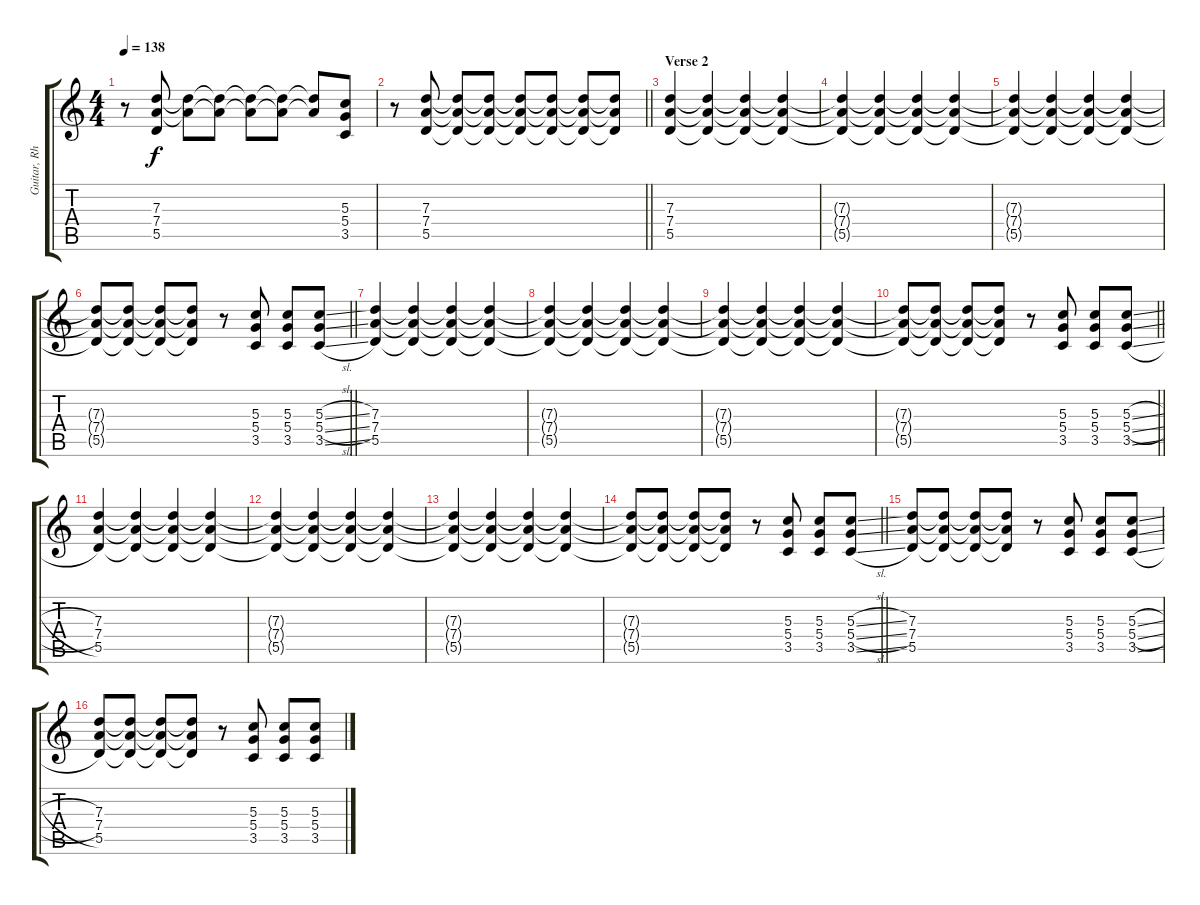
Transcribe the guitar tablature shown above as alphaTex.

\track ("Guitar, Rhythm" "Guitar, Rh") {instrument overdrivenguitar}
\staff {score tabs}
\tuning (E4 B3 G3 D3 A2 E2) {hide}
\ts (4 4)
\tempo 138
\clef g2
\ks c
r.8{dy f} (7.3 7.4 5.5).8 (7.3{t} 7.4{t}).8 (7.3{t} 7.4{t}).8 (7.3{t} 7.4{t}).8 (7.3{t} 7.4{t}).8 (7.3{t} 7.4{t}).8 (5.3 5.4 3.5).8 |
\barLineRight lightlight
r.8 (7.3 7.4 5.5).8 (7.3{t} 7.4{t} 5.5{t}).8 (7.3{t} 7.4{t} 5.5{t}).8 (7.3{t} 7.4{t} 5.5{t}).8 (7.3{t} 7.4{t} 5.5{t}).8 (7.3{t} 7.4{t} 5.5{t}).8 (7.3{t} 7.4{t} 5.5{t}).8 |
\section ("" "Verse 2")
(7.3 7.4 5.5).4 (7.3{t} 7.4{t} 5.5{t}).4 (7.3{t} 7.4{t} 5.5{t}).4 (7.3{t} 7.4{t} 5.5{t}).4 |
(7.3{t} 7.4{t} 5.5{t}).4 (7.3{t} 7.4{t} 5.5{t}).4 (7.3{t} 7.4{t} 5.5{t}).4 (7.3{t} 7.4{t} 5.5{t}).4 |
(7.3{t} 7.4{t} 5.5{t}).4 (7.3{t} 7.4{t} 5.5{t}).4 (7.3{t} 7.4{t} 5.5{t}).4 (7.3{t} 7.4{t} 5.5{t}).4 |
\barLineRight lightlight
(7.3{t} 7.4{t} 5.5{t}).8 (7.3{t} 7.4{t} 5.5{t}).8 (7.3{t} 7.4{t} 5.5{t}).8 (7.3{t} 7.4{t} 5.5{t}).8 r.8 (5.3 5.4 3.5).8 (5.3 5.4 3.5).8 (5.3{sl} 5.4{sl} 3.5{sl}).8 |
(7.3 7.4 5.5).4 (7.3{t} 7.4{t} 5.5{t}).4 (7.3{t} 7.4{t} 5.5{t}).4 (7.3{t} 7.4{t} 5.5{t}).4 |
(7.3{t} 7.4{t} 5.5{t}).4 (7.3{t} 7.4{t} 5.5{t}).4 (7.3{t} 7.4{t} 5.5{t}).4 (7.3{t} 7.4{t} 5.5{t}).4 |
(7.3{t} 7.4{t} 5.5{t}).4 (7.3{t} 7.4{t} 5.5{t}).4 (7.3{t} 7.4{t} 5.5{t}).4 (7.3{t} 7.4{t} 5.5{t}).4 |
\barLineRight lightlight
(7.3{t} 7.4{t} 5.5{t}).8 (7.3{t} 7.4{t} 5.5{t}).8 (7.3{t} 7.4{t} 5.5{t}).8 (7.3{t} 7.4{t} 5.5{t}).8 r.8 (5.3 5.4 3.5).8 (5.3 5.4 3.5).8 (5.3{sl} 5.4{sl} 3.5{sl}).8 |
(7.3 7.4 5.5).4 (7.3{t} 7.4{t} 5.5{t}).4 (7.3{t} 7.4{t} 5.5{t}).4 (7.3{t} 7.4{t} 5.5{t}).4 |
(7.3{t} 7.4{t} 5.5{t}).4 (7.3{t} 7.4{t} 5.5{t}).4 (7.3{t} 7.4{t} 5.5{t}).4 (7.3{t} 7.4{t} 5.5{t}).4 |
(7.3{t} 7.4{t} 5.5{t}).4 (7.3{t} 7.4{t} 5.5{t}).4 (7.3{t} 7.4{t} 5.5{t}).4 (7.3{t} 7.4{t} 5.5{t}).4 |
\barLineRight lightlight
(7.3{t} 7.4{t} 5.5{t}).8 (7.3{t} 7.4{t} 5.5{t}).8 (7.3{t} 7.4{t} 5.5{t}).8 (7.3{t} 7.4{t} 5.5{t}).8 r.8 (5.3 5.4 3.5).8 (5.3 5.4 3.5).8 (5.3{sl} 5.4{sl} 3.5{sl}).8 |
(7.3 7.4 5.5).8 (7.3{t} 7.4{t} 5.5{t}).8 (7.3{t} 7.4{t} 5.5{t}).8 (7.3{t} 7.4{t} 5.5{t}).8 r.8 (5.3 5.4 3.5).8 (5.3 5.4 3.5).8 (5.3{sl} 5.4{sl} 3.5{sl}).8 |
(7.3 7.4 5.5).8 (7.3{t} 7.4{t} 5.5{t}).8 (7.3{t} 7.4{t} 5.5{t}).8 (7.3{t} 7.4{t} 5.5{t}).8 r.8 (5.3 5.4 3.5).8 (5.3 5.4 3.5).8 (5.3{sl} 5.4{sl} 3.5{sl}).8
